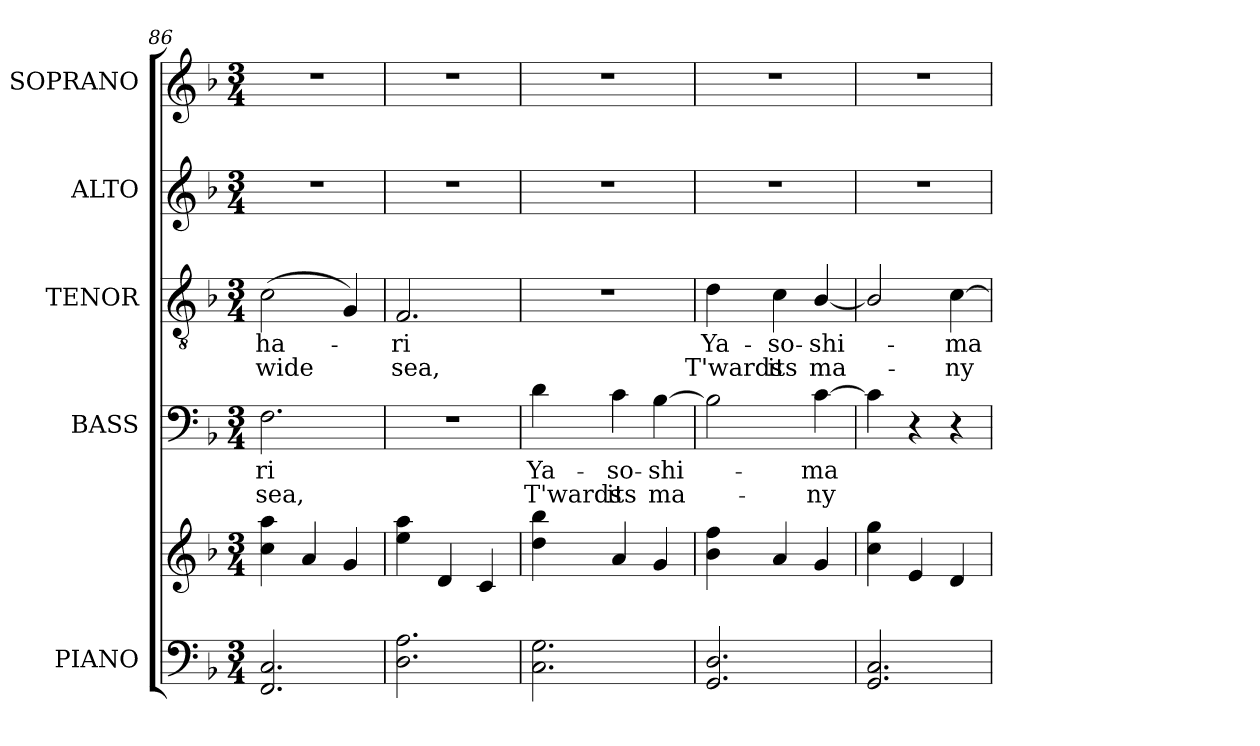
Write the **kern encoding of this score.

**kern	**kern	**kern	**text	**text	**kern	**text	**text	**kern	**kern
*part5	*part5	*part4	*part4	*part4	*part3	*part3	*part3	*part2	*part1
*staff6	*staff5	*staff4	*staff4	*staff4	*staff3	*staff3	*staff3	*staff2	*staff1
*I"PIANO	*	*I"BASS	*	*	*I"TENOR	*	*	*I"ALTO	*I"SOPRANO
*I'PNO.	*	*I'B.	*	*	*I'T.	*	*	*I'A.	*I'S.
*clefF4	*clefG2	*clefF4	*	*	*clefGv2	*	*	*clefG2	*clefG2
*	*	*	*	*	*ITrd7c12	*	*	*	*
*k[b-]	*k[b-]	*k[b-]	*	*	*k[b-]	*	*	*k[b-]	*k[b-]
*F:	*F:	*F:	*	*	*F:	*	*	*F:	*F:
*M3/4	*M3/4	*M3/4	*	*	*M3/4	*	*	*M3/4	*M3/4
=86	=86	=86	=86	=86	=86	=86	=86	=86	=86
!	!	!	!LO:LY:b:color=#000000	!LO:LY:b:color=#000000	!	!	!	!	!
!	!	!	!	!	!	!LO:LY:b:color=#000000	!LO:LY:b:color=#000000	!LO:N:vis=1	!LO:N:vis=1
2.FFi/ 2.Ci	4cci\ 4aai	2.Fi\	-ri	sea,	(2Ci\	ha-	wide	2.r	2.r
.	4ai/	.	.	.	.	.	.	.	.
.	4gi/	.	.	.	4GGi/)	.	.	.	.
=87	=87	=87	=87	=87	=87	=87	=87	=87	=87
!	!	!LO:N:vis=1	!	!	!	!	!	!	!
!	!	!	!	!	!	!LO:LY:b:color=#000000	!LO:LY:b:color=#000000	!LO:N:vis=1	!LO:N:vis=1
2.Di\ 2.Ai	4eei\ 4aai	2.r	.	.	2.FFi/	-ri	sea,	2.r	2.r
.	4di/	.	.	.	.	.	.	.	.
.	4ci/	.	.	.	.	.	.	.	.
=88	=88	=88	=88	=88	=88	=88	=88	=88	=88
!	!	!	!LO:LY:b:color=#000000	!LO:LY:b:color=#000000	!LO:N:vis=1	!	!	!LO:N:vis=1	!LO:N:vis=1
2.Ci\ 2.Gi	4ddi\ 4bb-i	4di\	Ya-	T'wards	2.r	.	.	2.r	2.r
!	!	!	!LO:LY:b:color=#000000	!LO:LY:b:color=#000000	!	!	!	!	!
.	4ai/	4ci\	-so-	its	.	.	.	.	.
!	!	!	!LO:LY:b:color=#000000	!LO:LY:b:color=#000000	!	!	!	!	!
.	4gi/	[4B-i\	-shi-	ma-	.	.	.	.	.
=89	=89	=89	=89	=89	=89	=89	=89	=89	=89
!	!	!	!	!	!	!LO:LY:b:color=#000000	!LO:LY:b:color=#000000	!LO:N:vis=1	!LO:N:vis=1
2.GGi/ 2.Di	4b-i\ 4ffi	2B-i\]	.	.	4Di\	Ya-	T'wards	2.r	2.r
!	!	!	!	!	!	!LO:LY:b:color=#000000	!LO:LY:b:color=#000000	!	!
.	4ai/	.	.	.	4Ci\	-so-	its	.	.
!	!	!	!LO:LY:b:color=#000000	!LO:LY:b:color=#000000	!	!	!	!	!
!	!	!	!	!	!	!LO:LY:b:color=#000000	!LO:LY:b:color=#000000	!	!
.	4gi/	[4ci\	-ma	-ny	[4BB-i/	-shi-	ma-	.	.
=90	=90	=90	=90	=90	=90	=90	=90	=90	=90
!	!	!	!	!	!	!	!	!LO:N:vis=1	!LO:N:vis=1
2.GGi/ 2.Ci	4cci\ 4ggi	4ci\]	.	.	2BB-i/]	.	.	2.r	2.r
.	4ei/	4r	.	.	.	.	.	.	.
!	!	!	!	!	!	!LO:LY:b:color=#000000	!LO:LY:b:color=#000000	!	!
.	4di/	4r	.	.	[4Ci\	-ma	-ny	.	.
=	=	=	=	=	=	=	=	=	=
*-	*-	*-	*-	*-	*-	*-	*-	*-	*-
